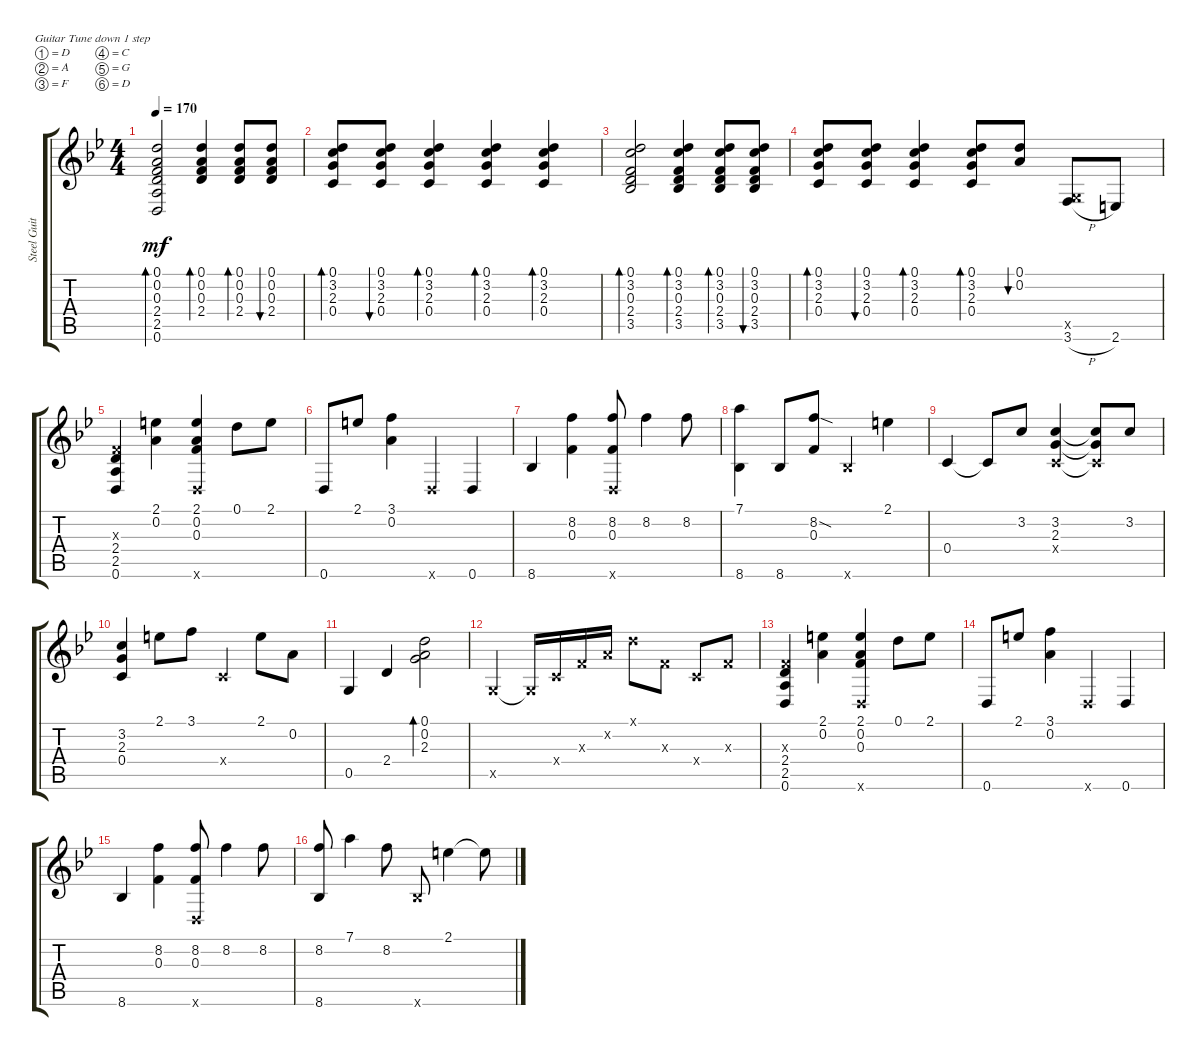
\defaultSystemsLayout 4
\bracketExtendMode groupsimilarinstruments
\otherSystemsTrackNameOrientation horizontal
\track ("Steel Guitar" "Steel Guit") {instrument acousticguitarsteel}
\staff {score tabs}
\tuning (D4 A3 F3 C3 G2 D2)
\ts (4 4)
\tempo 170
\clef g2
\scale
1.00768
\ks bb
(0.6{acc forcenatural} 2.5{acc forcenatural} 2.4{acc forcenatural} 0.3{acc forcenatural} 0.2{acc forcenatural} 0.1{acc forcenatural}).2{bd 121 dy mf instrument acousticguitarsteel beam Up} (2.4{acc forcenatural} 0.3{acc forcenatural} 0.2{acc forcenatural} 0.1{acc forcenatural}).4{bd 67 beam Up} (2.4{acc forcenatural} 0.3{acc forcenatural} 0.2{acc forcenatural} 0.1{acc forcenatural}).8{bd 39 beam Up} (2.4{acc forcenatural} 0.3{acc forcenatural} 0.2{acc forcenatural} 0.1{acc forcenatural}).8{bu 40 beam Up} |
\scale
0.993447 (0.4{acc forcenatural} 2.3{acc forcenatural} 3.2{acc forcenatural} 0.1{acc forcenatural}).8{bd 39 beam Up} (0.4{acc forcenatural} 2.3{acc forcenatural} 3.2{acc forcenatural} 0.1{acc forcenatural}).8{bu 38 beam Up} (0.4{acc forcenatural} 2.3{acc forcenatural} 3.2{acc forcenatural} 0.1{acc forcenatural}).4{bd 37 beam Up} (0.4{acc forcenatural} 2.3{acc forcenatural} 3.2{acc forcenatural} 0.1{acc forcenatural}).4{bd 36 beam Up} (0.4{acc forcenatural} 2.3{acc forcenatural} 3.2{acc forcenatural} 0.1{acc forcenatural}).4{bd 35 beam Up} |
\scale
0.993447 (3.5{acc forcenatural} 2.4{acc forcenatural} 0.3{acc forcenatural} 3.2{acc forcenatural} 0.1{acc forcenatural}).2{bd 33 beam Up} (3.5{acc forcenatural} 2.4{acc forcenatural} 0.3{acc forcenatural} 3.2{acc forcenatural} 0.1{acc forcenatural}).4{bd 33 beam Up} (3.5{acc forcenatural} 2.4{acc forcenatural} 0.3{acc forcenatural} 3.2{acc forcenatural} 0.1{acc forcenatural}).8{bd 32 beam Up} (3.5{acc forcenatural} 2.4{acc forcenatural} 0.3{acc forcenatural} 3.2{acc forcenatural} 0.1{acc forcenatural}).8{bu 31 beam Up} |
\scale
1.00441 (0.4{acc forcenatural} 2.3{acc forcenatural} 3.2{acc forcenatural} 0.1{acc forcenatural}).8{bd 39 beam Up} (0.4{acc forcenatural} 2.3{acc forcenatural} 3.2{acc forcenatural} 0.1{acc forcenatural}).8{bu 38 beam Up} (0.4{acc forcenatural} 2.3{acc forcenatural} 3.2{acc forcenatural} 0.1{acc forcenatural}).4{bd 37 beam Up} (0.4{acc forcenatural} 2.3{acc forcenatural} 3.2{acc forcenatural} 0.1{acc forcenatural}).8{bd 36 beam Up} (0.1{acc forcenatural} 0.2{acc forcenatural}).8{bu 30 beam Up} (3.6{h acc forcenatural} 0.5{x acc forcenatural}).8{beam Up} 2.6{acc #}.8{beam Up} |
(0.6{acc forcenatural} 2.5{acc forcenatural} 2.4{acc forcenatural} 0.3{x acc forcenatural}).4{beam Up} (2.1{acc #} 0.2{acc forcenatural}).4{beam Down} (2.1{acc #} 0.2{acc forcenatural} 0.3{acc forcenatural} 0.6{x acc forcenatural}).4{beam Up} 0.1{acc forcenatural}.8{beam Down} 2.1{acc #}.8{beam Down} |
0.6{acc forcenatural}.8{beam Up} 2.1{acc #}.8{beam Up} (3.1{acc forcenatural} 0.2{acc forcenatural}).4{beam Down} 0.6{x acc forcenatural}.4{beam Up} 0.6{acc forcenatural}.4{beam Up} |
8.6{acc forcenatural}.4{beam Up} (0.3{acc forcenatural} 8.2{acc forcenatural}).4{beam Down} (8.2{acc forcenatural} 0.3{acc forcenatural} 0.6{x acc forcenatural}).8{beam Up} 8.2{acc forcenatural}.4{beam Down} 8.2{acc forcenatural}.8{beam Down} |
(7.1{acc forcenatural} 8.6{acc forcenatural}).4{beam Down} 8.6{acc forcenatural}.8{beam Up} (0.3{acc forcenatural} 8.2{sod acc forcenatural}).8{beam Up} 8.6{x acc forcenatural}.4{beam Up} 2.1{acc #}.4{beam Down} |
0.4{acc forcenatural}.4{beam Up} 0.4{t acc forcenatural}.8{beam Up} 3.2{acc forcenatural}.8{beam Up} (0.4{x acc forcenatural} 3.2{acc forcenatural} 2.3{acc forcenatural}).4{beam Up} (0.4{x t acc forcenatural} 3.2{t acc forcenatural} 2.3{t acc forcenatural}).8{beam Up} 3.2{acc forcenatural}.8{beam Up} |
(3.2{acc forcenatural} 2.3{acc forcenatural} 0.4{acc forcenatural}).4{beam Up} 2.1{acc #}.8{beam Down} 3.1{acc forcenatural}.8{beam Down} 0.4{x acc forcenatural}.4{beam Up} 2.1{acc #}.8{beam Down} 0.2{acc forcenatural}.8{beam Down} |
0.5{acc forcenatural}.4{beam Up} 2.4{acc forcenatural}.4{beam Up} (2.3{acc forcenatural} 0.2{acc forcenatural} 0.1{acc forcenatural}).2{bd 30 beam Down} |
0.5{x acc forcenatural}.4{beam Up} 0.5{x t acc forcenatural}.16{beam Up} 0.4{x acc forcenatural}.16{beam Up} 0.3{x acc forcenatural}.16{beam Up} 0.2{x acc forcenatural}.16{beam Up} 0.1{x acc forcenatural}.8{beam Down} 0.3{x acc forcenatural}.8{beam Down} 0.4{x acc forcenatural}.8{beam Up} 0.3{x acc forcenatural}.8{beam Up} |
(0.6{acc forcenatural} 2.5{acc forcenatural} 2.4{acc forcenatural} 0.3{x acc forcenatural}).4{beam Up} (2.1{acc #} 0.2{acc forcenatural}).4{beam Down} (2.1{acc #} 0.2{acc forcenatural} 0.3{acc forcenatural} 0.6{x acc forcenatural}).4{beam Up} 0.1{acc forcenatural}.8{beam Down} 2.1{acc #}.8{beam Down} |
0.6{acc forcenatural}.8{beam Up} 2.1{acc #}.8{beam Up} (3.1{acc forcenatural} 0.2{acc forcenatural}).4{beam Down} 0.6{x acc forcenatural}.4{beam Up} 0.6{acc forcenatural}.4{beam Up} |
8.6{acc forcenatural}.4{beam Up} (0.3{acc forcenatural} 8.2{acc forcenatural}).4{beam Down} (8.2{acc forcenatural} 0.3{acc forcenatural} 0.6{x acc forcenatural}).8{beam Up} 8.2{acc forcenatural}.4{beam Down} 8.2{acc forcenatural}.8{beam Down} |
(8.6{acc forcenatural} 8.2{acc forcenatural}).8{beam Up} 7.1{acc forcenatural}.4{beam Down} 8.2{acc forcenatural}.8{beam Down} 8.6{x acc forcenatural}.8{beam Up} 2.1{acc #}.4{beam Down} 2.1{t acc #}.8{beam Down}
